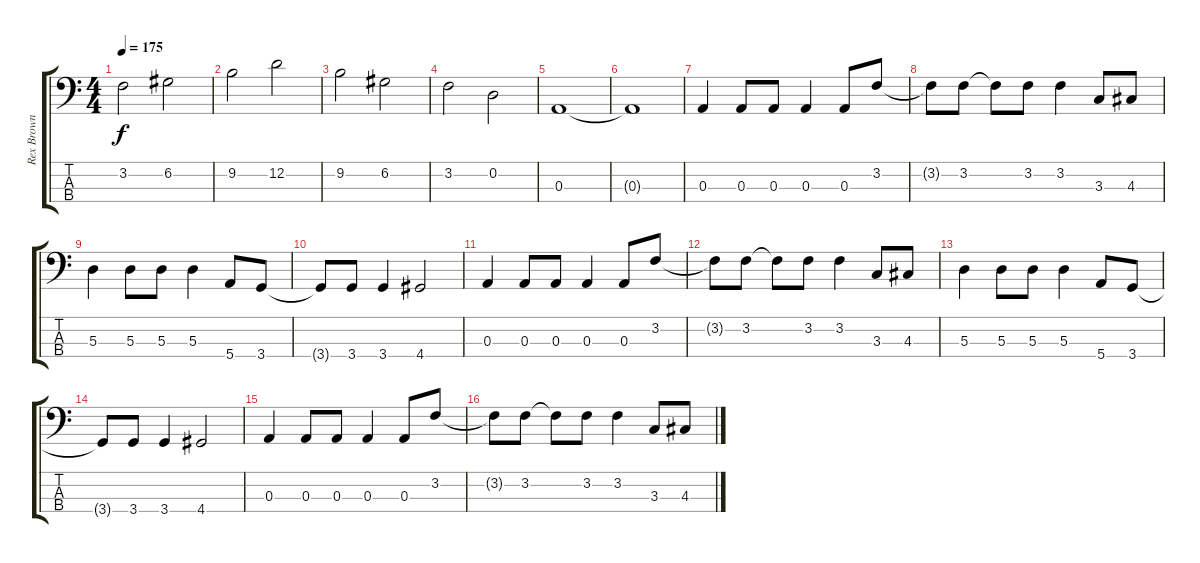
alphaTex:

\track ("Rex Brown (Bass)" "Rex Brown ") {instrument electricbasspick}
\staff {score tabs}
\tuning (G2 D2 A1 E1) {hide}
\ts (4 4)
\tempo 175
\clef f4
\ks c
3.2.2{dy f} 6.2.2 |
9.2.2 12.2.2 |
9.2.2 6.2.2 |
3.2.2 0.2.2 |
0.3.1 |
0.3{t}.1 |
0.3.4 0.3.8 0.3.8 0.3.4 0.3.8 3.2.8 |
3.2{t}.8 3.2.8 3.2{t}.8 3.2.8 3.2.4 3.3.8 4.3.8 |
5.3.4 5.3.8 5.3.8 5.3.4 5.4.8 3.4.8 |
3.4{t}.8 3.4.8 3.4.4 4.4.2 |
0.3.4 0.3.8 0.3.8 0.3.4 0.3.8 3.2.8 |
3.2{t}.8 3.2.8 3.2{t}.8 3.2.8 3.2.4 3.3.8 4.3.8 |
5.3.4 5.3.8 5.3.8 5.3.4 5.4.8 3.4.8 |
3.4{t}.8 3.4.8 3.4.4 4.4.2 |
0.3.4 0.3.8 0.3.8 0.3.4 0.3.8 3.2.8 |
3.2{t}.8 3.2.8 3.2{t}.8 3.2.8 3.2.4 3.3.8 4.3.8
